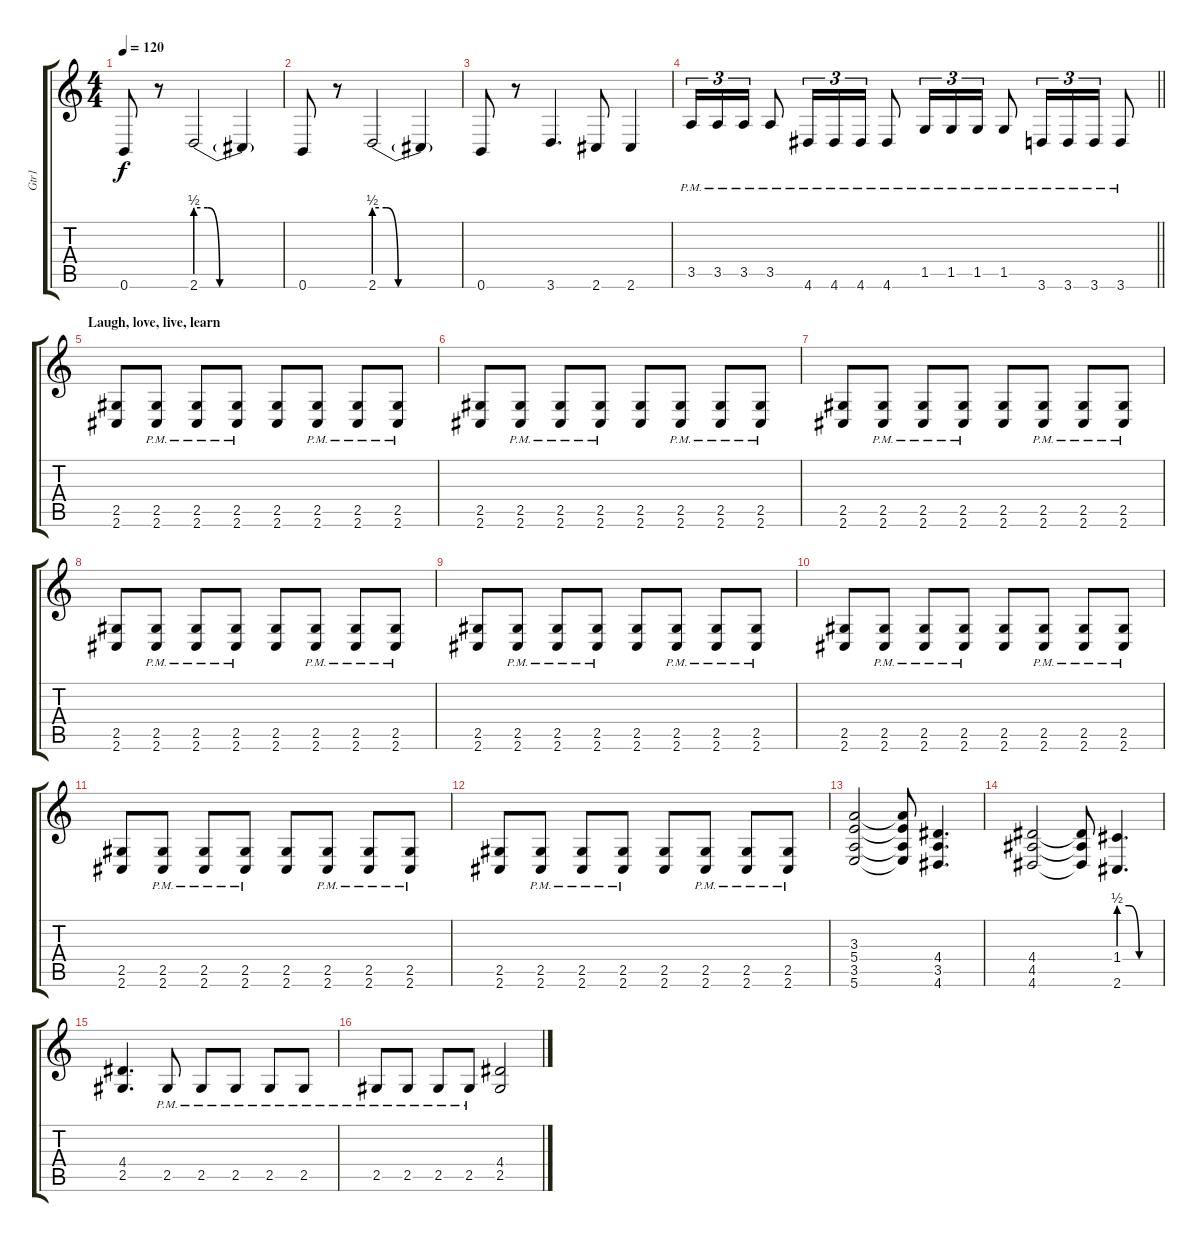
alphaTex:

\track ("Gtr1" "Gtr1") {instrument acousticguitarsteel}
\staff {score tabs}
\tuning (Eb4 B3 Gb3 B2 Gb2 B1) {hide}
\ts (4 4)
\tempo 120
\clef g2
\ks c
0.6.8{dy f} r.8 2.6{be (custom 0 2 15 2 30 0 60 0)}.2 2.6{be (hold 0 0 60 0) t}.4 |
0.6.8 r.8 2.6{be (custom 0 2 15 2 30 0 60 0)}.2 2.6{be (hold 0 0 60 0) t}.4 |
0.6.8 r.8 3.6.4{d} 2.6.8 2.6.4 |
\barLineRight lightlight
3.5{pm}.16{tu (3 2)} 3.5{pm}.16{tu (3 2)} 3.5{pm}.16{tu (3 2)} 3.5{pm}.8 4.6{pm}.16{tu (3 2)} 4.6{pm}.16{tu (3 2)} 4.6{pm}.16{tu (3 2)} 4.6{pm}.8 1.5{pm}.16{tu (3 2)} 1.5{pm}.16{tu (3 2)} 1.5{pm}.16{tu (3 2)} 1.5{pm}.8 3.6{pm}.16{tu (3 2)} 3.6{pm}.16{tu (3 2)} 3.6{pm}.16{tu (3 2)} 3.6{pm}.8 |
\section ("" "Laugh, love, live, learn")
(2.5 2.6).8 (2.5{pm} 2.6{pm}).8 (2.5{pm} 2.6{pm}).8 (2.5{pm} 2.6{pm}).8 (2.5 2.6).8 (2.5{pm} 2.6{pm}).8 (2.5{pm} 2.6{pm}).8 (2.5{pm} 2.6{pm}).8 |
(2.5 2.6).8 (2.5{pm} 2.6{pm}).8 (2.5{pm} 2.6{pm}).8 (2.5{pm} 2.6{pm}).8 (2.5 2.6).8 (2.5{pm} 2.6{pm}).8 (2.5{pm} 2.6{pm}).8 (2.5{pm} 2.6{pm}).8 |
(2.5 2.6).8 (2.5{pm} 2.6{pm}).8 (2.5{pm} 2.6{pm}).8 (2.5{pm} 2.6{pm}).8 (2.5 2.6).8 (2.5{pm} 2.6{pm}).8 (2.5{pm} 2.6{pm}).8 (2.5{pm} 2.6{pm}).8 |
(2.5 2.6).8 (2.5{pm} 2.6{pm}).8 (2.5{pm} 2.6{pm}).8 (2.5{pm} 2.6{pm}).8 (2.5 2.6).8 (2.5{pm} 2.6{pm}).8 (2.5{pm} 2.6{pm}).8 (2.5{pm} 2.6{pm}).8 |
(2.5 2.6).8 (2.5{pm} 2.6{pm}).8 (2.5{pm} 2.6{pm}).8 (2.5{pm} 2.6{pm}).8 (2.5 2.6).8 (2.5{pm} 2.6{pm}).8 (2.5{pm} 2.6{pm}).8 (2.5{pm} 2.6{pm}).8 |
(2.5 2.6).8 (2.5{pm} 2.6{pm}).8 (2.5{pm} 2.6{pm}).8 (2.5{pm} 2.6{pm}).8 (2.5 2.6).8 (2.5{pm} 2.6{pm}).8 (2.5{pm} 2.6{pm}).8 (2.5{pm} 2.6{pm}).8 |
(2.5 2.6).8 (2.5{pm} 2.6{pm}).8 (2.5{pm} 2.6{pm}).8 (2.5{pm} 2.6{pm}).8 (2.5 2.6).8 (2.5{pm} 2.6{pm}).8 (2.5{pm} 2.6{pm}).8 (2.5{pm} 2.6{pm}).8 |
(2.5 2.6).8 (2.5{pm} 2.6{pm}).8 (2.5{pm} 2.6{pm}).8 (2.5{pm} 2.6{pm}).8 (2.5 2.6).8 (2.5{pm} 2.6{pm}).8 (2.5{pm} 2.6{pm}).8 (2.5{pm} 2.6{pm}).8 |
(3.3 5.4 3.5 5.6).2 (3.3{t} 5.4{t} 3.5{t} 5.6{t}).8 (4.4 3.5 4.6).4{d} |
(4.4 4.5 4.6).2 (4.4{t} 4.5{t} 4.6{t}).8 (1.4{be (custom 0 2 15 2 30 0 60 0)} 2.6).4{d} |
(4.4 2.5).4{d} 2.5{pm}.8 2.5{pm}.8 2.5{pm}.8 2.5{pm}.8 2.5{pm}.8 |
2.5{pm}.8 2.5{pm}.8 2.5{pm}.8 2.5{pm}.8 (4.4 2.5).2
